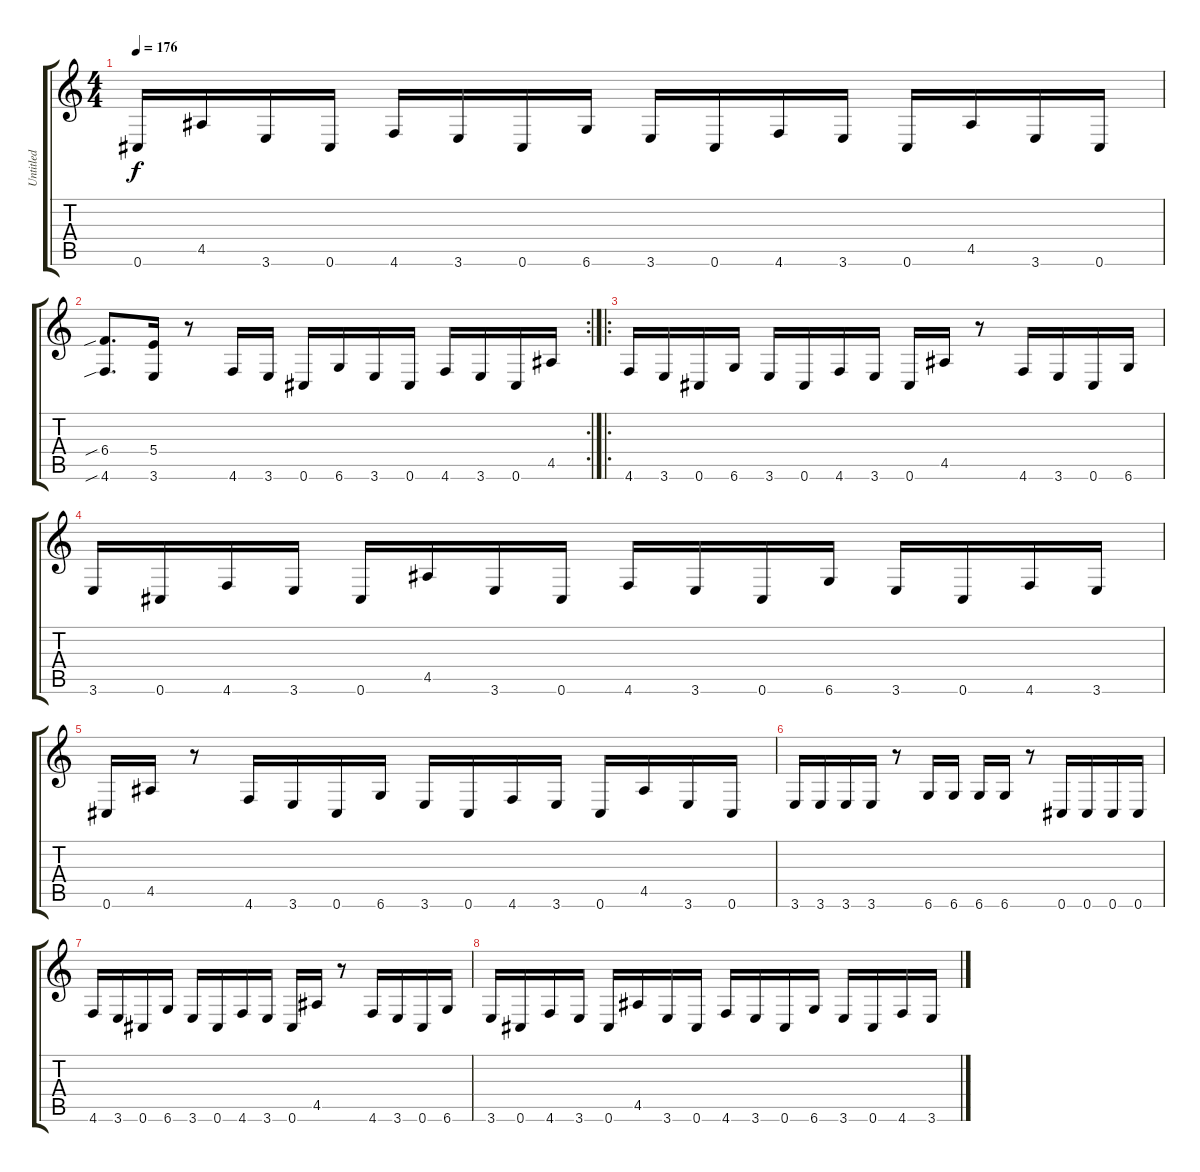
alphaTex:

\track ("Untitled" "Untitled") {instrument distortionguitar}
\staff {score tabs}
\tuning (Db4 Ab3 E3 B2 Gb2 Db2) {hide}
\ts (4 4)
\tempo 176
\clef g2
\ks c
0.6.16{dy f} 4.5.16 3.6.16 0.6.16 4.6.16 3.6.16 0.6.16 6.6.16 3.6.16 0.6.16 4.6.16 3.6.16 0.6.16 4.5.16 3.6.16 0.6.16 |
\rc 2
(6.4{sib} 4.6{sib}).8{d} (5.4 3.6).16 r.8 4.6.16 3.6.16 0.6.16 6.6.16 3.6.16 0.6.16 4.6.16 3.6.16 0.6.16 4.5.16 |
\ro
4.6.16 3.6.16 0.6.16 6.6.16 3.6.16 0.6.16 4.6.16 3.6.16 0.6.16 4.5.16 r.8 4.6.16 3.6.16 0.6.16 6.6.16 |
3.6.16 0.6.16 4.6.16 3.6.16 0.6.16 4.5.16 3.6.16 0.6.16 4.6.16 3.6.16 0.6.16 6.6.16 3.6.16 0.6.16 4.6.16 3.6.16 |
0.6.16 4.5.16 r.8 4.6.16 3.6.16 0.6.16 6.6.16 3.6.16 0.6.16 4.6.16 3.6.16 0.6.16 4.5.16 3.6.16 0.6.16 |
3.6.16 3.6.16 3.6.16 3.6.16 r.8 6.6.16 6.6.16 6.6.16 6.6.16 r.8 0.6.16 0.6.16 0.6.16 0.6.16 |
4.6.16 3.6.16 0.6.16 6.6.16 3.6.16 0.6.16 4.6.16 3.6.16 0.6.16 4.5.16 r.8 4.6.16 3.6.16 0.6.16 6.6.16 |
3.6.16 0.6.16 4.6.16 3.6.16 0.6.16 4.5.16 3.6.16 0.6.16 4.6.16 3.6.16 0.6.16 6.6.16 3.6.16 0.6.16 4.6.16 3.6.16
